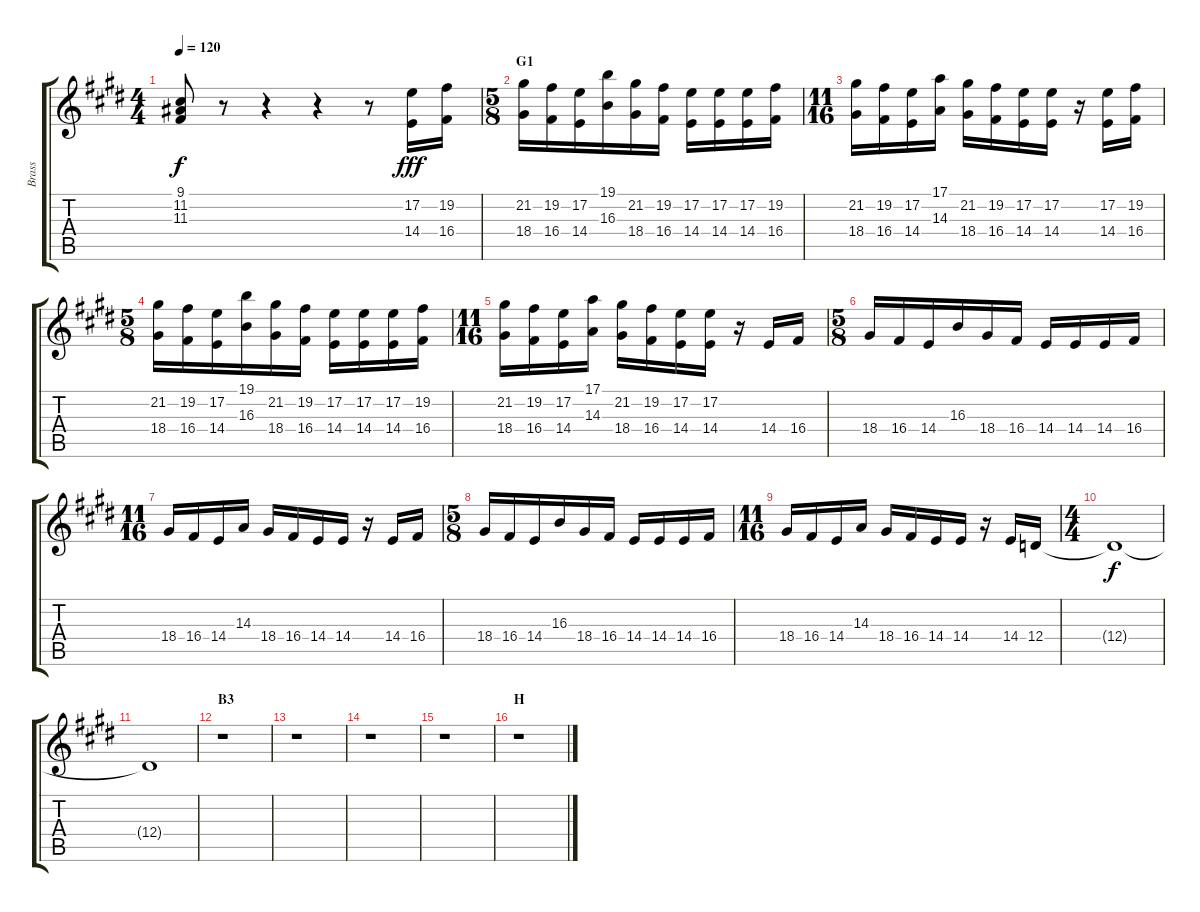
\track ("Brass" "Brass") {instrument brasssection}
\staff {score tabs}
\tuning (E4 B3 G3 D3 A2 E2) {hide}
\ts (4 4)
\tempo 120
\clef g2
\ks e
(9.1{t} 11.2{t} 11.3{t}).8{dy f} r.8 r.4 r.4 r.8 (17.2 14.4).16{dy fff} (19.2 16.4).16 |
\ts (5 8)
\section ("" "G1")
(21.2 18.4).16 (19.2 16.4).16 (17.2 14.4).16 (19.1 16.3).16 (21.2 18.4).16 (19.2 16.4).16 (17.2 14.4).16 (17.2 14.4).16 (17.2 14.4).16 (19.2 16.4).16 |
\ts (11 16)
(21.2 18.4).16 (19.2 16.4).16 (17.2 14.4).16 (17.1 14.3).16 (21.2 18.4).16 (19.2 16.4).16 (17.2 14.4).16 (17.2 14.4).16 r.16 (17.2 14.4).16 (19.2 16.4).16 |
\ts (5 8)
(21.2 18.4).16 (19.2 16.4).16 (17.2 14.4).16 (19.1 16.3).16 (21.2 18.4).16 (19.2 16.4).16 (17.2 14.4).16 (17.2 14.4).16 (17.2 14.4).16 (19.2 16.4).16 |
\ts (11 16)
(21.2 18.4).16 (19.2 16.4).16 (17.2 14.4).16 (17.1 14.3).16 (21.2 18.4).16 (19.2 16.4).16 (17.2 14.4).16 (17.2 14.4).16 r.16 14.4.16 16.4.16 |
\ts (5 8)
18.4.16 16.4.16 14.4.16 16.3.16 18.4.16 16.4.16 14.4.16 14.4.16 14.4.16 16.4.16 |
\ts (11 16)
18.4.16 16.4.16 14.4.16 14.3.16 18.4.16 16.4.16 14.4.16 14.4.16 r.16 14.4.16 16.4.16 |
\ts (5 8)
18.4.16 16.4.16 14.4.16 16.3.16 18.4.16 16.4.16 14.4.16 14.4.16 14.4.16 16.4.16 |
\ts (11 16)
18.4.16 16.4.16 14.4.16 14.3.16 18.4.16 16.4.16 14.4.16 14.4.16 r.16 14.4.16 12.4.16 |
\ts (4 4)
12.4{t}.1{dy f} |
12.4{t}.1 |
\section ("" "B3")
r.1 |
r.1 |
r.1 |
r.1 |
\section ("" "H")
r.1
